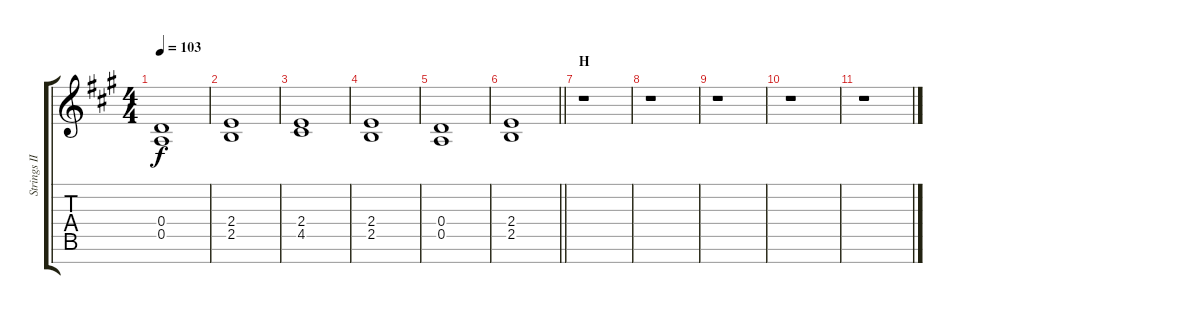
\track ("Strings II" "Strings II") {instrument stringensemble1}
\staff {score tabs}
\tuning (E5 B4 G4 D4 A3 E3 B2) {hide}
\ts (4 4)
\tempo 103
\clef g2
\ks a
(0.4 0.5).1{dy f} |
(2.4 2.5).1 |
(2.4 4.5).1{volume 0} |
(2.4 2.5).1 |
(0.4 0.5).1 |
\barLineRight lightlight
(2.4 2.5).1 |
\section ("" "H")
r.1 |
r.1 |
r.1 |
r.1 |
r.1
